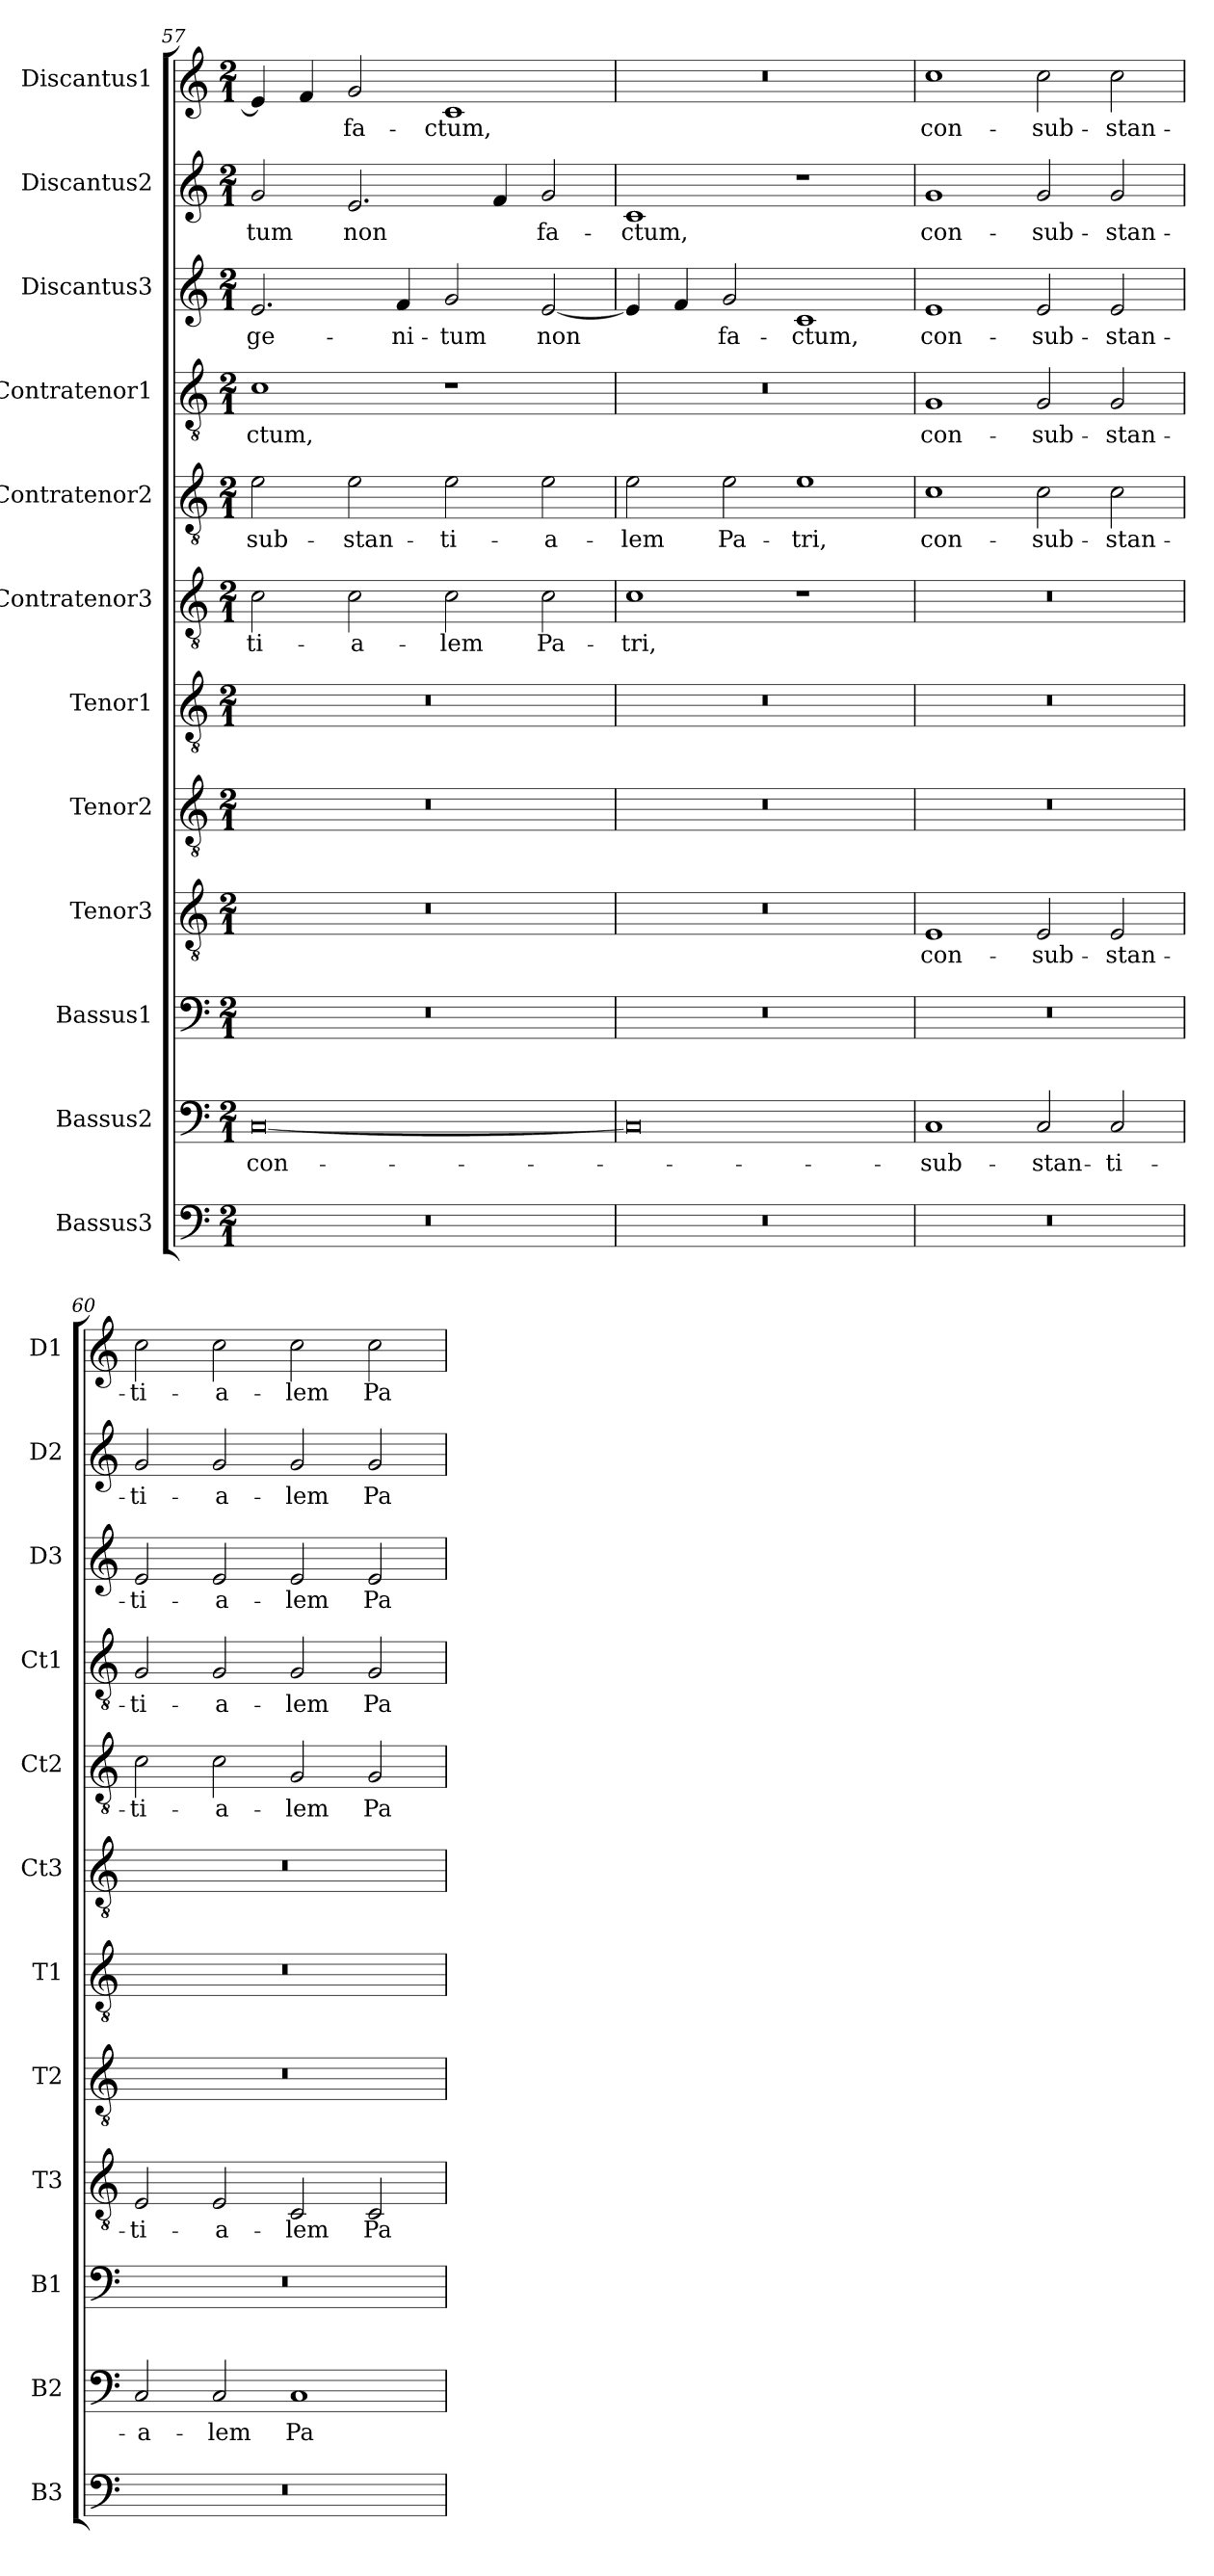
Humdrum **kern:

**kern	**kern	**text	**kern	**kern	**text	**kern	**kern	**kern	**text	**kern	**text	**kern	**text	**kern	**text	**kern	**text	**kern	**text
*part12	*part11	*part11	*part10	*part9	*part9	*part8	*part7	*part6	*part6	*part5	*part5	*part4	*part4	*part3	*part3	*part2	*part2	*part1	*part1
*staff12	*staff11	*staff11	*staff10	*staff9	*staff9	*staff8	*staff7	*staff6	*staff6	*staff5	*staff5	*staff4	*staff4	*staff3	*staff3	*staff2	*staff2	*staff1	*staff1
*I"Bassus3	*I"Bassus2	*	*I"Bassus1	*I"Tenor3	*	*I"Tenor2	*I"Tenor1	*I"Contratenor3	*	*I"Contratenor2	*	*I"Contratenor1	*	*I"Discantus3	*	*I"Discantus2	*	*I"Discantus1	*
*I'B3	*I'B2	*	*I'B1	*I'T3	*	*I'T2	*I'T1	*I'Ct3	*	*I'Ct2	*	*I'Ct1	*	*I'D3	*	*I'D2	*	*I'D1	*
*clefF4	*clefF4	*	*clefF4	*clefGv2	*	*clefGv2	*clefGv2	*clefGv2	*	*clefGv2	*	*clefGv2	*	*clefG2	*	*clefG2	*	*clefG2	*
*k[]	*k[]	*	*k[]	*k[]	*	*k[]	*k[]	*k[]	*	*k[]	*	*k[]	*	*k[]	*	*k[]	*	*k[]	*
*M2/1	*M2/1	*	*M2/1	*M2/1	*	*M2/1	*M2/1	*M2/1	*	*M2/1	*	*M2/1	*	*M2/1	*	*M2/1	*	*M2/1	*
=57	=57	=57	=57	=57	=57	=57	=57	=57	=57	=57	=57	=57	=57	=57	=57	=57	=57	=57	=57
0r	[0C	con-	0r	0r	.	0r	0r	2c	-ti-	2e	-sub-	1c	-ctum,	2.e	ge-	2g	-tum	4e]	.
.	.	.	.	.	.	.	.	.	.	.	.	.	.	.	.	.	.	4f	.
.	.	.	.	.	.	.	.	2c	-a-	2e	-stan-	.	.	.	.	2.e	non	2g	fa-
.	.	.	.	.	.	.	.	.	.	.	.	.	.	4f	-ni-	.	.	.	.
.	.	.	.	.	.	.	.	2c	-lem	2e	-ti-	1r	.	2g	-tum	.	.	1c	-ctum,
.	.	.	.	.	.	.	.	.	.	.	.	.	.	.	.	4f	.	.	.
.	.	.	.	.	.	.	.	2c	Pa-	2e	-a-	.	.	[2e	non	2g	fa-	.	.
=58	=58	=58	=58	=58	=58	=58	=58	=58	=58	=58	=58	=58	=58	=58	=58	=58	=58	=58	=58
0r	0C]	.	0r	0r	.	0r	0r	1c	-tri,	2e	-lem	0r	.	4e]	.	1c	-ctum,	0r	.
.	.	.	.	.	.	.	.	.	.	.	.	.	.	4f	.	.	.	.	.
.	.	.	.	.	.	.	.	.	.	2e	Pa-	.	.	2g	fa-	.	.	.	.
.	.	.	.	.	.	.	.	1r	.	1e	-tri,	.	.	1c	-ctum,	1r	.	.	.
=59	=59	=59	=59	=59	=59	=59	=59	=59	=59	=59	=59	=59	=59	=59	=59	=59	=59	=59	=59
0r	1C	-sub-	0r	1E	con-	0r	0r	0r	.	1c	con-	1G	con-	1e	con-	1g	con-	1cc	con-
.	2C	-stan-	.	2E	-sub-	.	.	.	.	2c	-sub-	2G	-sub-	2e	-sub-	2g	-sub-	2cc	-sub-
.	2C	-ti-	.	2E	-stan-	.	.	.	.	2c	-stan-	2G	-stan-	2e	-stan-	2g	-stan-	2cc	-stan-
=60	=60	=60	=60	=60	=60	=60	=60	=60	=60	=60	=60	=60	=60	=60	=60	=60	=60	=60	=60
0r	2C	-a-	0r	2E	-ti-	0r	0r	0r	.	2c	-ti-	2G	-ti-	2e	-ti-	2g	-ti-	2cc	-ti-
.	2C	-lem	.	2E	-a-	.	.	.	.	2c	-a-	2G	-a-	2e	-a-	2g	-a-	2cc	-a-
.	1C	Pa-	.	2C	-lem	.	.	.	.	2G	-lem	2G	-lem	2e	-lem	2g	-lem	2cc	-lem
.	.	.	.	2C	Pa-	.	.	.	.	2G	Pa-	2G	Pa-	2e	Pa-	2g	Pa-	2cc	Pa-
=	=	=	=	=	=	=	=	=	=	=	=	=	=	=	=	=	=	=	=
*-	*-	*-	*-	*-	*-	*-	*-	*-	*-	*-	*-	*-	*-	*-	*-	*-	*-	*-	*-
